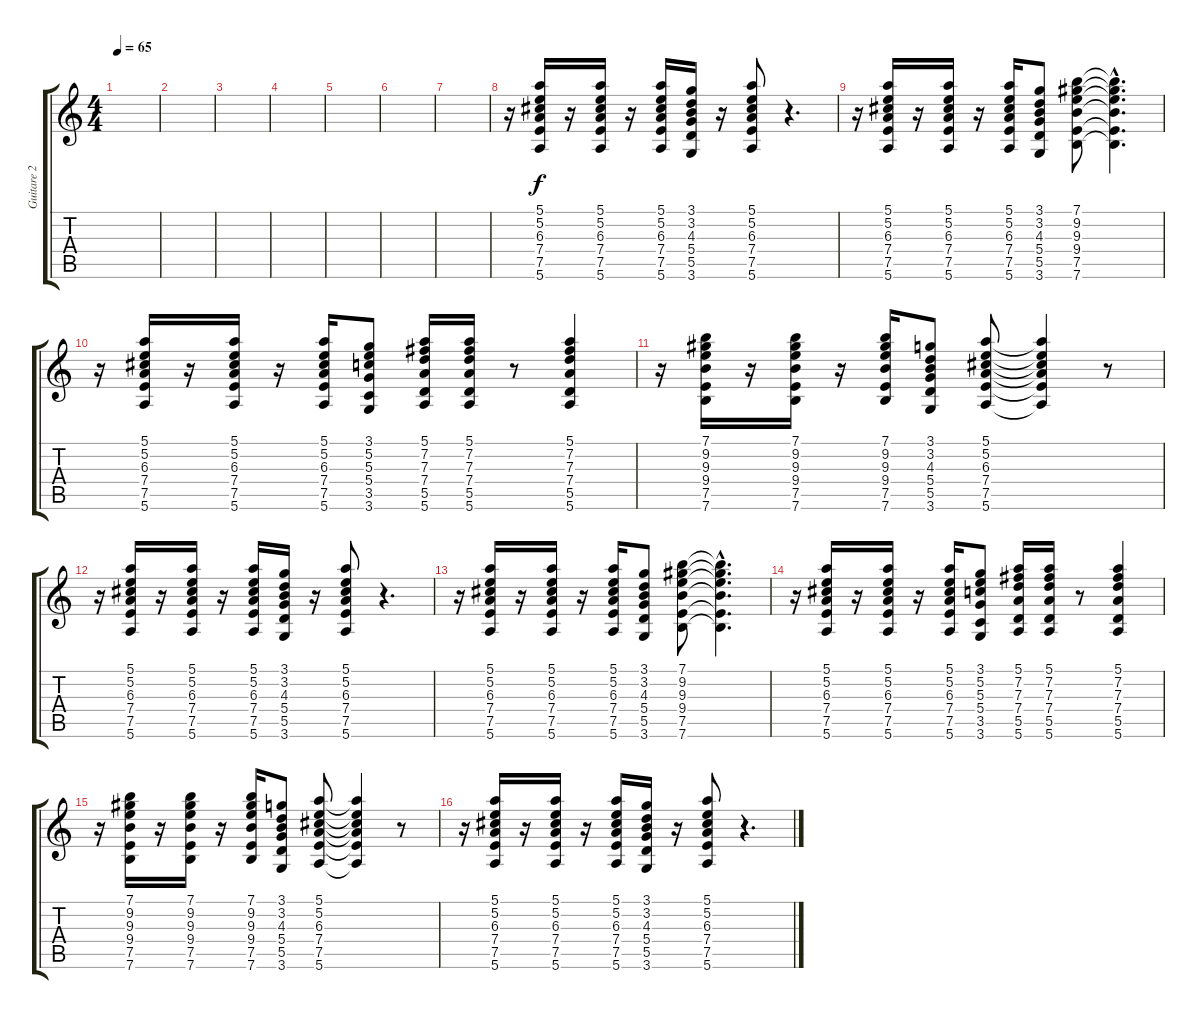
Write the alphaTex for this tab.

\track ("Guitare 2" "Guitare 2") {instrument acousticguitarsteel}
\staff {score tabs}
\tuning (E4 B3 G3 D3 A2 E2) {hide}
\ts (4 4)
\tempo 65
\clef g2
\ks c
|
|
|
|
|
|
|
r.16 (5.1 5.2 6.3 7.4 7.5 5.6).16 r.16 (5.1 5.2 6.3 7.4 7.5 5.6).16 r.16 (5.1 5.2 6.3 7.4 7.5 5.6).16 (3.1 3.2 4.3 5.4 5.5 3.6).16 r.16 (5.1 5.2 6.3 7.4 7.5 5.6).8 r.4{d} |
r.16 (5.1 5.2 6.3 7.4 7.5 5.6).16 r.16 (5.1 5.2 6.3 7.4 7.5 5.6).16 r.16 (5.1 5.2 6.3 7.4 7.5 5.6).16 (3.1 3.2 4.3 5.4 5.5 3.6).8 (7.1 9.2 9.3 9.4 7.5 7.6).8 (7.1{hac t} 9.2{hac t} 9.3{hac t} 9.4{hac t} 7.5{hac t} 7.6{hac t}).4{d} |
r.16 (5.1 5.2 6.3 7.4 7.5 5.6).16 r.16 (5.1 5.2 6.3 7.4 7.5 5.6).16 r.16 (5.1 5.2 6.3 7.4 7.5 5.6).16 (3.1 5.2 5.3 5.4 3.5 3.6).8 (5.1 7.2 7.3 7.4 5.5 5.6).16 (5.1 7.2 7.3 7.4 5.5 5.6).16 r.8 (5.1 7.2 7.3 7.4 5.5 5.6).4 |
r.16 (7.1 9.2 9.3 9.4 7.5 7.6).16 r.16 (7.1 9.2 9.3 9.4 7.5 7.6).16 r.16 (7.1 9.2 9.3 9.4 7.5 7.6).16 (3.1 3.2 4.3 5.4 5.5 3.6).8 (5.1 5.2 6.3 7.4 7.5 5.6).8 (5.1{t} 5.2{t} 6.3{t} 7.4{t} 7.5{t} 5.6{t}).4 r.8 |
r.16 (5.1 5.2 6.3 7.4 7.5 5.6).16 r.16 (5.1 5.2 6.3 7.4 7.5 5.6).16 r.16 (5.1 5.2 6.3 7.4 7.5 5.6).16 (3.1 3.2 4.3 5.4 5.5 3.6).16 r.16 (5.1 5.2 6.3 7.4 7.5 5.6).8 r.4{d} |
r.16 (5.1 5.2 6.3 7.4 7.5 5.6).16 r.16 (5.1 5.2 6.3 7.4 7.5 5.6).16 r.16 (5.1 5.2 6.3 7.4 7.5 5.6).16 (3.1 3.2 4.3 5.4 5.5 3.6).8 (7.1 9.2 9.3 9.4 7.5 7.6).8 (7.1{hac t} 9.2{hac t} 9.3{hac t} 9.4{hac t} 7.5{hac t} 7.6{hac t}).4{d} |
r.16 (5.1 5.2 6.3 7.4 7.5 5.6).16 r.16 (5.1 5.2 6.3 7.4 7.5 5.6).16 r.16 (5.1 5.2 6.3 7.4 7.5 5.6).16 (3.1 5.2 5.3 5.4 3.5 3.6).8 (5.1 7.2 7.3 7.4 5.5 5.6).16 (5.1 7.2 7.3 7.4 5.5 5.6).16 r.8 (5.1 7.2 7.3 7.4 5.5 5.6).4 |
r.16 (7.1 9.2 9.3 9.4 7.5 7.6).16 r.16 (7.1 9.2 9.3 9.4 7.5 7.6).16 r.16 (7.1 9.2 9.3 9.4 7.5 7.6).16 (3.1 3.2 4.3 5.4 5.5 3.6).8 (5.1 5.2 6.3 7.4 7.5 5.6).8 (5.1{t} 5.2{t} 6.3{t} 7.4{t} 7.5{t} 5.6{t}).4 r.8 |
r.16 (5.1 5.2 6.3 7.4 7.5 5.6).16 r.16 (5.1 5.2 6.3 7.4 7.5 5.6).16 r.16 (5.1 5.2 6.3 7.4 7.5 5.6).16 (3.1 3.2 4.3 5.4 5.5 3.6).16 r.16 (5.1 5.2 6.3 7.4 7.5 5.6).8 r.4{d}
